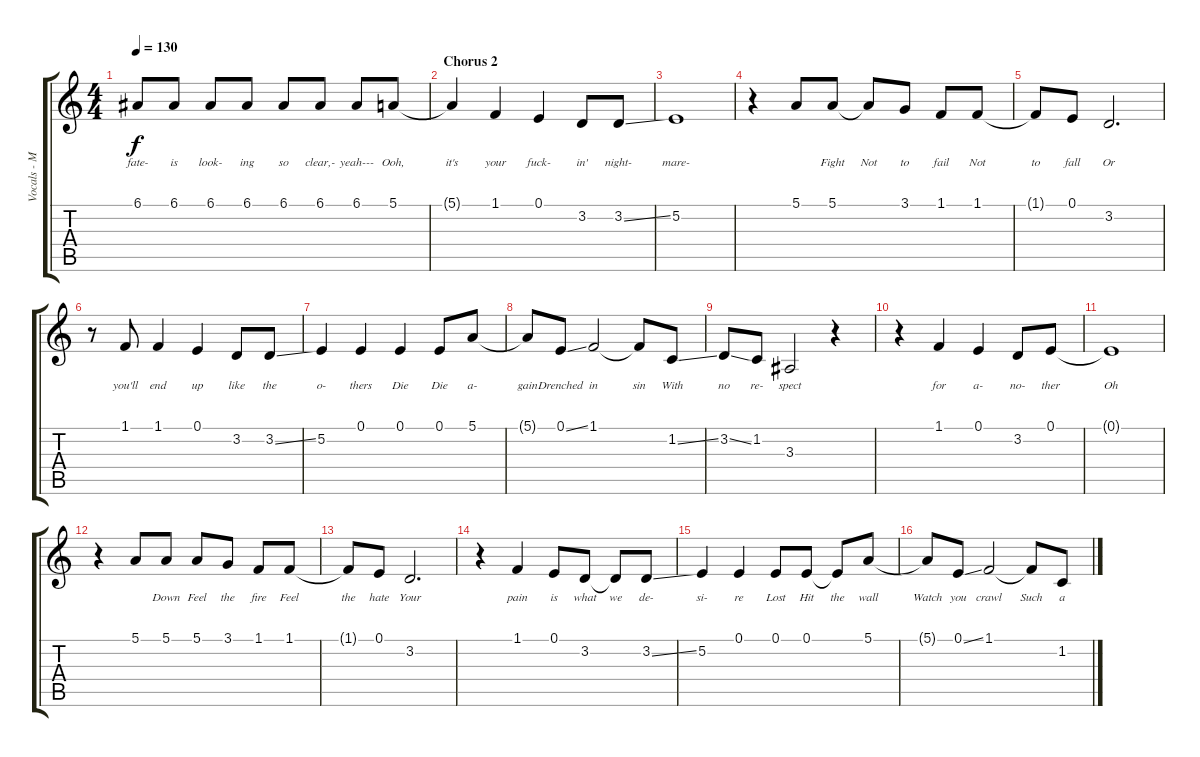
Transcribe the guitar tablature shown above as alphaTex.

\track ("Vocals - M. Shadows" "Vocals - M") {instrument clarinet}
\staff {score tabs}
\tuning (E4 B3 G3 D3 A2 D2) {hide}
\ts (4 4)
\tempo 130
\clef g2
\ks c
6.1.8{lyrics (0 "fate-") lyrics (1 "") lyrics (2 "") lyrics (3 "") lyrics (4 "") dy f} 6.1.8{lyrics (0 "is") lyrics (1 "") lyrics (2 "") lyrics (3 "") lyrics (4 "")} 6.1.8{lyrics (0 "look-") lyrics (1 "") lyrics (2 "") lyrics (3 "") lyrics (4 "")} 6.1.8{lyrics (0 "ing") lyrics (1 "") lyrics (2 "") lyrics (3 "") lyrics (4 "")} 6.1.8{lyrics (0 "so") lyrics (1 "") lyrics (2 "") lyrics (3 "") lyrics (4 "")} 6.1.8{lyrics (0 "clear,-") lyrics (1 "") lyrics (2 "") lyrics (3 "") lyrics (4 "")} 6.1.8{lyrics (0 "yeah---") lyrics (1 "") lyrics (2 "") lyrics (3 "") lyrics (4 "")} 5.1.8{lyrics (0 "Ooh,") lyrics (1 "") lyrics (2 "") lyrics (3 "") lyrics (4 "")} |
\section ("" "Chorus 2")
5.1{t}.4{lyrics (0 "it's") lyrics (1 "") lyrics (2 "") lyrics (3 "") lyrics (4 "")} 1.1.4{lyrics (0 "your") lyrics (1 "") lyrics (2 "") lyrics (3 "") lyrics (4 "")} 0.1.4{lyrics (0 "fuck-") lyrics (1 "") lyrics (2 "") lyrics (3 "") lyrics (4 "")} 3.2.8{lyrics (0 "in'") lyrics (1 "") lyrics (2 "") lyrics (3 "") lyrics (4 "")} 3.2{ss}.8{lyrics (0 "night-") lyrics (1 "") lyrics (2 "") lyrics (3 "") lyrics (4 "")} |
5.2.1{lyrics (0 "mare-") lyrics (1 "") lyrics (2 "") lyrics (3 "") lyrics (4 "")} |
r.4 5.1.8{lyrics (0 "") lyrics (1 "") lyrics (2 "") lyrics (3 "") lyrics (4 "")} 5.1.8{lyrics (0 "Fight") lyrics (1 "") lyrics (2 "") lyrics (3 "") lyrics (4 "")} 5.1{t}.8{lyrics (0 "Not") lyrics (1 "") lyrics (2 "") lyrics (3 "") lyrics (4 "")} 3.1.8{lyrics (0 "to") lyrics (1 "") lyrics (2 "") lyrics (3 "") lyrics (4 "")} 1.1.8{lyrics (0 "fail") lyrics (1 "") lyrics (2 "") lyrics (3 "") lyrics (4 "")} 1.1.8{lyrics (0 "Not") lyrics (1 "") lyrics (2 "") lyrics (3 "") lyrics (4 "")} |
1.1{t}.8{lyrics (0 "to") lyrics (1 "") lyrics (2 "") lyrics (3 "") lyrics (4 "")} 0.1.8{lyrics (0 "fall") lyrics (1 "") lyrics (2 "") lyrics (3 "") lyrics (4 "")} 3.2.2{d lyrics (0 "Or") lyrics (1 "") lyrics (2 "") lyrics (3 "") lyrics (4 "")} |
r.8 1.1.8{lyrics (0 "you'll") lyrics (1 "") lyrics (2 "") lyrics (3 "") lyrics (4 "")} 1.1.4{lyrics (0 "end") lyrics (1 "") lyrics (2 "") lyrics (3 "") lyrics (4 "")} 0.1.4{lyrics (0 "up") lyrics (1 "") lyrics (2 "") lyrics (3 "") lyrics (4 "")} 3.2.8{lyrics (0 "like") lyrics (1 "") lyrics (2 "") lyrics (3 "") lyrics (4 "")} 3.2{ss}.8{lyrics (0 "the") lyrics (1 "") lyrics (2 "") lyrics (3 "") lyrics (4 "")} |
5.2.4{lyrics (0 "o-") lyrics (1 "") lyrics (2 "") lyrics (3 "") lyrics (4 "")} 0.1.4{lyrics (0 "thers") lyrics (1 "") lyrics (2 "") lyrics (3 "") lyrics (4 "")} 0.1.4{lyrics (0 "Die") lyrics (1 "") lyrics (2 "") lyrics (3 "") lyrics (4 "")} 0.1.8{lyrics (0 "Die") lyrics (1 "") lyrics (2 "") lyrics (3 "") lyrics (4 "")} 5.1.8{lyrics (0 "a-") lyrics (1 "") lyrics (2 "") lyrics (3 "") lyrics (4 "")} |
5.1{t}.8{lyrics (0 "gain") lyrics (1 "") lyrics (2 "") lyrics (3 "") lyrics (4 "")} 0.1{ss}.8{lyrics (0 "Drenched") lyrics (1 "") lyrics (2 "") lyrics (3 "") lyrics (4 "")} 1.1.2{lyrics (0 "in") lyrics (1 "") lyrics (2 "") lyrics (3 "") lyrics (4 "")} 1.1{t}.8{lyrics (0 "sin") lyrics (1 "") lyrics (2 "") lyrics (3 "") lyrics (4 "")} 1.2{ss}.8{lyrics (0 "With") lyrics (1 "") lyrics (2 "") lyrics (3 "") lyrics (4 "")} |
3.2{ss}.8{lyrics (0 "no") lyrics (1 "") lyrics (2 "") lyrics (3 "") lyrics (4 "")} 1.2.8{lyrics (0 "re-") lyrics (1 "") lyrics (2 "") lyrics (3 "") lyrics (4 "")} 3.3.2{lyrics (0 "spect") lyrics (1 "") lyrics (2 "") lyrics (3 "") lyrics (4 "")} r.4 |
r.4 1.1.4{lyrics (0 "for") lyrics (1 "") lyrics (2 "") lyrics (3 "") lyrics (4 "")} 0.1.4{lyrics (0 "a-") lyrics (1 "") lyrics (2 "") lyrics (3 "") lyrics (4 "")} 3.2.8{lyrics (0 "no-") lyrics (1 "") lyrics (2 "") lyrics (3 "") lyrics (4 "")} 0.1.8{lyrics (0 "ther") lyrics (1 "") lyrics (2 "") lyrics (3 "") lyrics (4 "")} |
0.1{t}.1{lyrics (0 "Oh") lyrics (1 "") lyrics (2 "") lyrics (3 "") lyrics (4 "")} |
r.4 5.1.8{lyrics (0 "") lyrics (1 "") lyrics (2 "") lyrics (3 "") lyrics (4 "")} 5.1.8{lyrics (0 "Down") lyrics (1 "") lyrics (2 "") lyrics (3 "") lyrics (4 "")} 5.1.8{lyrics (0 "Feel") lyrics (1 "") lyrics (2 "") lyrics (3 "") lyrics (4 "")} 3.1.8{lyrics (0 "the") lyrics (1 "") lyrics (2 "") lyrics (3 "") lyrics (4 "")} 1.1.8{lyrics (0 "fire") lyrics (1 "") lyrics (2 "") lyrics (3 "") lyrics (4 "")} 1.1.8{lyrics (0 "Feel") lyrics (1 "") lyrics (2 "") lyrics (3 "") lyrics (4 "")} |
1.1{t}.8{lyrics (0 "the") lyrics (1 "") lyrics (2 "") lyrics (3 "") lyrics (4 "")} 0.1.8{lyrics (0 "hate") lyrics (1 "") lyrics (2 "") lyrics (3 "") lyrics (4 "")} 3.2.2{d lyrics (0 "Your") lyrics (1 "") lyrics (2 "") lyrics (3 "") lyrics (4 "")} |
r.4 1.1.4{lyrics (0 "pain") lyrics (1 "") lyrics (2 "") lyrics (3 "") lyrics (4 "")} 0.1.8{lyrics (0 "is") lyrics (1 "") lyrics (2 "") lyrics (3 "") lyrics (4 "")} 3.2.8{lyrics (0 "what") lyrics (1 "") lyrics (2 "") lyrics (3 "") lyrics (4 "")} 3.2{t}.8{lyrics (0 "we") lyrics (1 "") lyrics (2 "") lyrics (3 "") lyrics (4 "")} 3.2{ss}.8{lyrics (0 "de-") lyrics (1 "") lyrics (2 "") lyrics (3 "") lyrics (4 "")} |
5.2.4{lyrics (0 "si-") lyrics (1 "") lyrics (2 "") lyrics (3 "") lyrics (4 "")} 0.1.4{lyrics (0 "re") lyrics (1 "") lyrics (2 "") lyrics (3 "") lyrics (4 "")} 0.1.8{lyrics (0 "Lost") lyrics (1 "") lyrics (2 "") lyrics (3 "") lyrics (4 "")} 0.1.8{lyrics (0 "Hit") lyrics (1 "") lyrics (2 "") lyrics (3 "") lyrics (4 "")} 0.1{t}.8{lyrics (0 "the") lyrics (1 "") lyrics (2 "") lyrics (3 "") lyrics (4 "")} 5.1.8{lyrics (0 "wall") lyrics (1 "") lyrics (2 "") lyrics (3 "") lyrics (4 "")} |
5.1{t}.8{lyrics (0 "Watch") lyrics (1 "") lyrics (2 "") lyrics (3 "") lyrics (4 "")} 0.1{ss}.8{lyrics (0 "you") lyrics (1 "") lyrics (2 "") lyrics (3 "") lyrics (4 "")} 1.1.2{lyrics (0 "crawl") lyrics (1 "") lyrics (2 "") lyrics (3 "") lyrics (4 "")} 1.1{t}.8{lyrics (0 "Such") lyrics (1 "") lyrics (2 "") lyrics (3 "") lyrics (4 "")} 1.2{ss}.8{lyrics (0 "a") lyrics (1 "") lyrics (2 "") lyrics (3 "") lyrics (4 "")}
